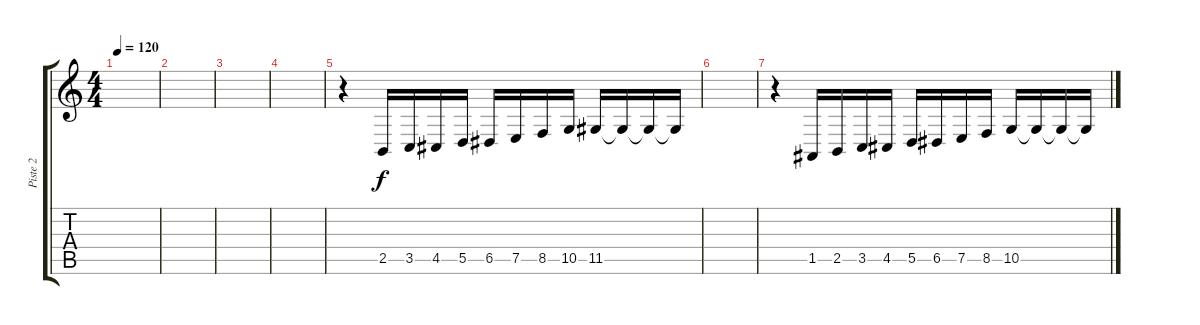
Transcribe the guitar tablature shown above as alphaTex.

\track ("Piste 2" "Piste 2") {instrument vibraphone}
\staff {score tabs}
\tuning (E4 B3 G3 D3 A2 E2) {hide}
\ts (4 4)
\tempo 120
\clef g2
\ks c
|
|
|
|
r.4 2.5.16 3.5.16 4.5.16 5.5.16 6.5.16 7.5.16 8.5.16 10.5.16 11.5.16 11.5{t}.16 11.5{t}.16 11.5{t}.16 |
|
r.4 1.5.16 2.5.16 3.5.16 4.5.16 5.5.16 6.5.16 7.5.16 8.5.16 10.5.16 10.5{t}.16 10.5{t}.16 10.5{t}.16
